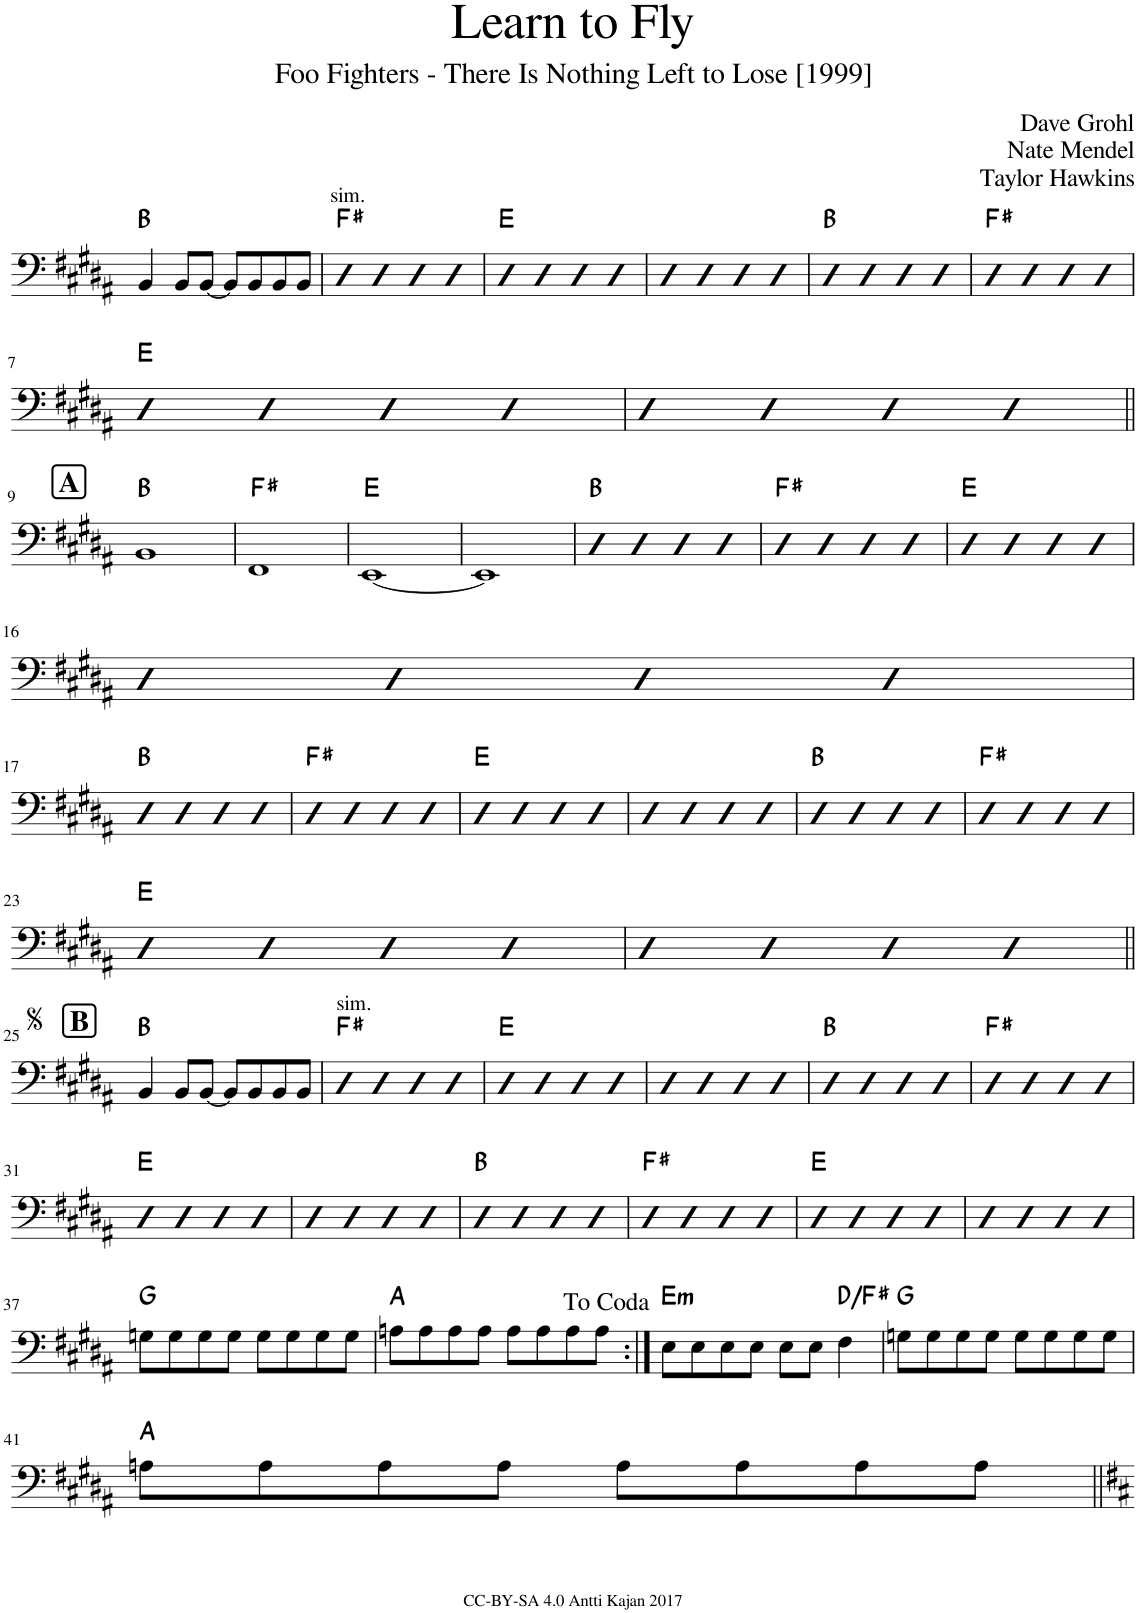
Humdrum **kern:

**kern	**harte
*part1	*part1
*staff1	*
*I"Akustinen basso	*
*I'Basso	*
*clefF4	*
*Trd7c12	*
*k[f#c#g#d#a#]	*
=1	=1
4BB/	B:maj
8BB/L	.
[8BB/J	.
8BB/L]	.
8BB/	.
8BB/	.
8BB/J	.
=2	=2
!LO:TX:a:t=sim.	!
4D#	F#:maj
4D#	.
4D#	.
4D#	.
=3	=3
4D#	E:maj
4D#	.
4D#	.
4D#	.
=4	=4
4D#	.
4D#	.
4D#	.
4D#	.
=5	=5
4D#	B:maj
4D#	.
4D#	.
4D#	.
=6	=6
4D#	F#:maj
4D#	.
4D#	.
4D#	.
!!LO:LB:g=z
=7	=7
4D#	E:maj
4D#	.
4D#	.
4D#	.
=8	=8
4D#	.
4D#	.
4D#	.
4D#	.
!!LO:LB:g=z
!!LO:REH:place=s1:a:B:cj:fs=14:t=A
=9||	=9||
1BB	B:maj
=10	=10
1FF#	F#:maj
=11	=11
[1EE	E:maj
=12	=12
1EE]	.
=13	=13
4D#	B:maj
4D#	.
4D#	.
4D#	.
=14	=14
4D#	F#:maj
4D#	.
4D#	.
4D#	.
=15	=15
4D#	E:maj
4D#	.
4D#	.
4D#	.
!!LO:LB:g=z
=16	=16
4D#	.
4D#	.
4D#	.
4D#	.
!!LO:LB:g=z
=17	=17
4D#	B:maj
4D#	.
4D#	.
4D#	.
=18	=18
4D#	F#:maj
4D#	.
4D#	.
4D#	.
=19	=19
4D#	E:maj
4D#	.
4D#	.
4D#	.
=20	=20
4D#	.
4D#	.
4D#	.
4D#	.
=21	=21
4D#	B:maj
4D#	.
4D#	.
4D#	.
=22	=22
4D#	F#:maj
4D#	.
4D#	.
4D#	.
!!LO:LB:g=z
=23	=23
4D#	E:maj
4D#	.
4D#	.
4D#	.
=24	=24
4D#	.
4D#	.
4D#	.
4D#	.
!!LO:LB:g=z
!!LO:REH:place=s1:a:B:cj:fs=14:t=B
=25||	=25||
4BB/	B:maj
8BB/L	.
[8BB/J	.
8BB/L]	.
8BB/	.
8BB/	.
8BB/J	.
=26	=26
!LO:TX:a:t=sim.	!
4D#	F#:maj
4D#	.
4D#	.
4D#	.
=27	=27
4D#	E:maj
4D#	.
4D#	.
4D#	.
=28	=28
4D#	.
4D#	.
4D#	.
4D#	.
=29	=29
4D#	B:maj
4D#	.
4D#	.
4D#	.
=30	=30
4D#	F#:maj
4D#	.
4D#	.
4D#	.
!!LO:LB:g=z
=31	=31
4D#	E:maj
4D#	.
4D#	.
4D#	.
=32	=32
4D#	.
4D#	.
4D#	.
4D#	.
=33	=33
4D#	B:maj
4D#	.
4D#	.
4D#	.
=34	=34
4D#	F#:maj
4D#	.
4D#	.
4D#	.
=35	=35
4D#	E:maj
4D#	.
4D#	.
4D#	.
=36	=36
4D#	.
4D#	.
4D#	.
4D#	.
!!LO:LB:g=z
=37	=37
8Gn\L	G:maj
8G\	.
8G\	.
8G\J	.
8G\L	.
8G\	.
8G\	.
8G\J	.
=38	=38
8An\L	A:maj
8A\	.
8A\	.
8A\J	.
8A\L	.
8A\	.
8A\	.
8A\J	.
=39:|!	=39:|!
!	!LO:H:kt=m
8E\L	E:min
8E\	.
8E\	.
8E\J	.
8E\L	.
8E\J	.
4F#\	D:maj/3
=40	=40
8Gn\L	G:maj
8G\	.
8G\	.
8G\J	.
8G\L	.
8G\	.
8G\	.
8G\J	.
!!LO:LB:g=z
=41	=41
8An\L	A:maj
8A\	.
8A\	.
8A\J	.
8A\L	.
8A\	.
8A\	.
8A\J	.
=||	=||
*-	*-
